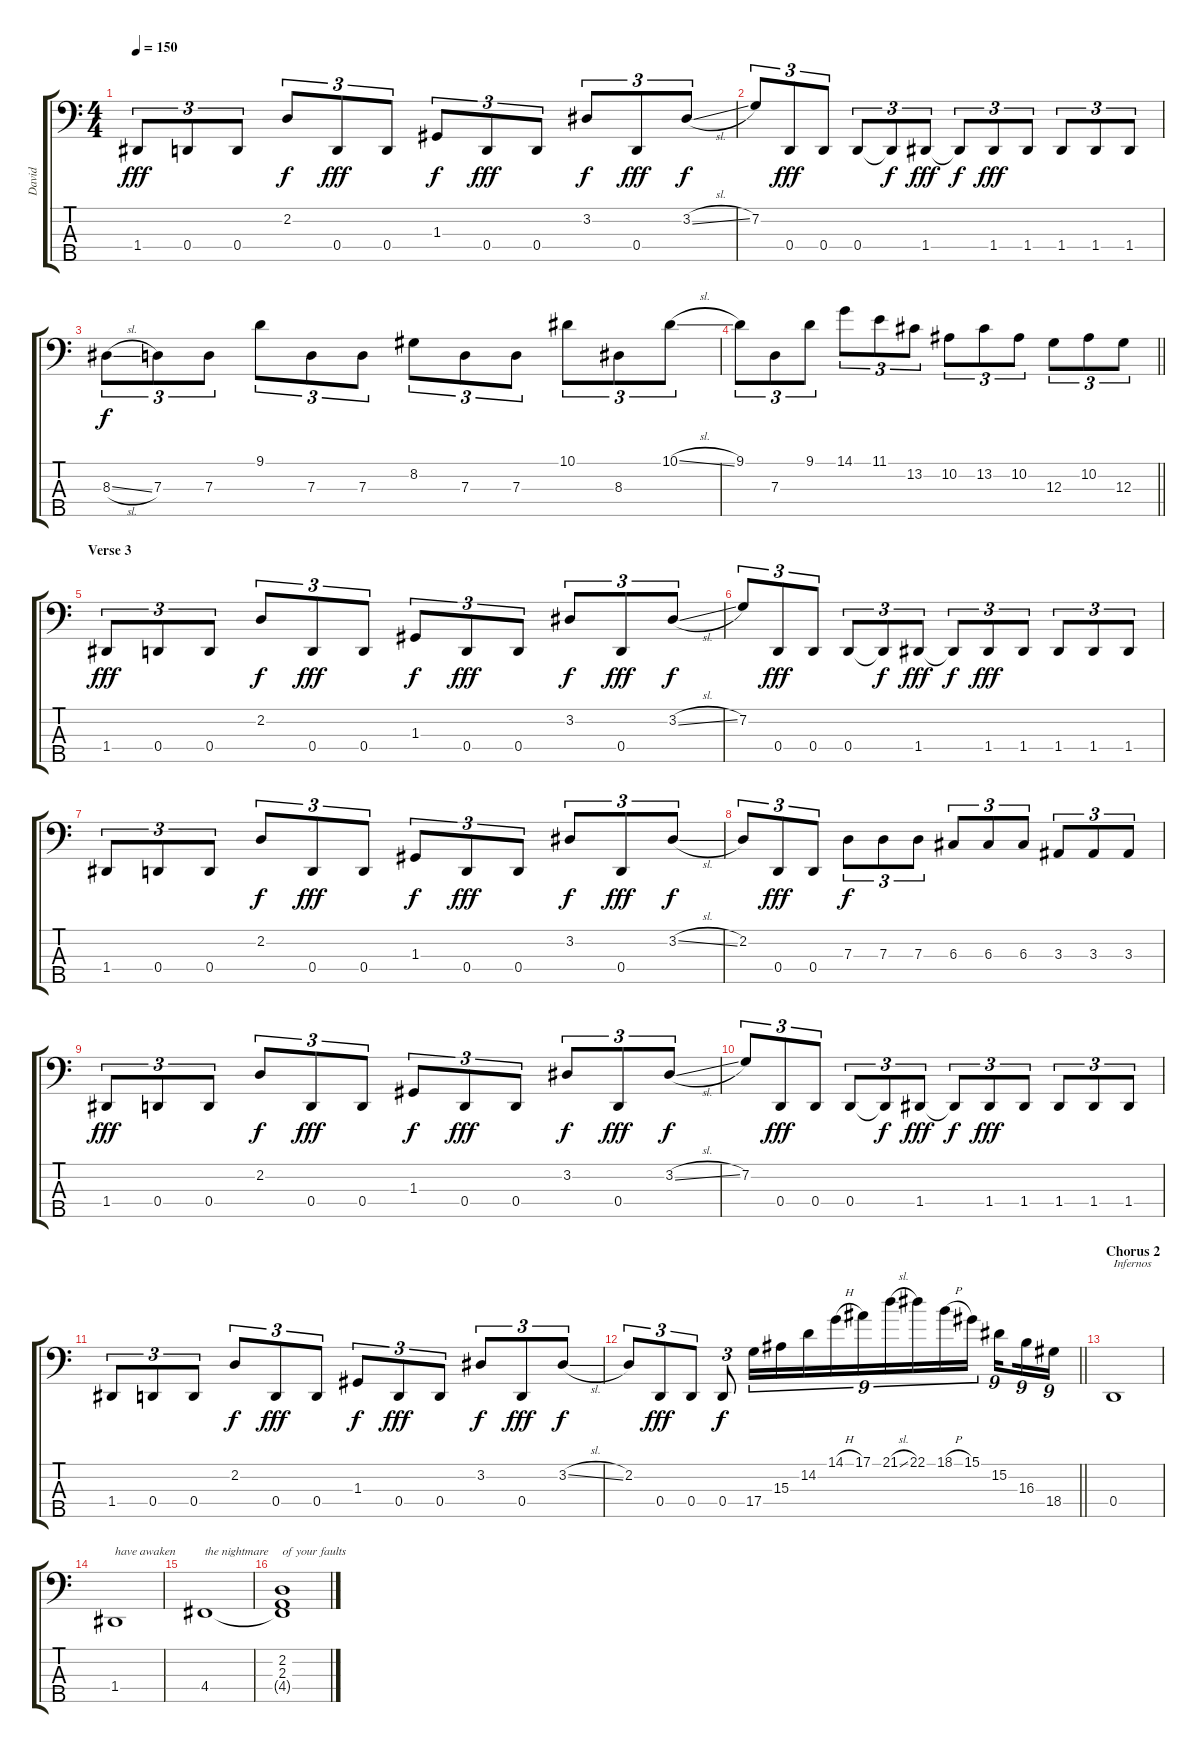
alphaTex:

\track ("David" "David") {instrument slapbass1}
\staff {score tabs}
\tuning (F2 C2 G1 D1 A0) {hide}
\ts (4 4)
\tempo 150
\clef f4
\ks c
1.4.8{tu (3 2) dy fff} 0.4.8{tu (3 2)} 0.4.8{tu (3 2)} 2.2.8{tu (3 2) dy f} 0.4.8{tu (3 2) dy fff} 0.4.8{tu (3 2)} 1.3.8{tu (3 2) dy f} 0.4.8{tu (3 2) dy fff} 0.4.8{tu (3 2)} 3.2.8{tu (3 2) dy f} 0.4.8{tu (3 2) dy fff} 3.2{sl}.8{tu (3 2) dy f} |
7.2.8{tu (3 2)} 0.4.8{tu (3 2) dy fff} 0.4.8{tu (3 2)} 0.4.8{tu (3 2)} 0.4{t}.8{tu (3 2) dy f} 1.4.8{tu (3 2) dy fff} 1.4{t}.8{tu (3 2) dy f} 1.4.8{tu (3 2) dy fff} 1.4.8{tu (3 2)} 1.4.8{tu (3 2)} 1.4.8{tu (3 2)} 1.4.8{tu (3 2)} |
8.3{sl}.8{tu (3 2) dy f} 7.3.8{tu (3 2)} 7.3.8{tu (3 2)} 9.1.8{tu (3 2)} 7.3.8{tu (3 2)} 7.3.8{tu (3 2)} 8.2.8{tu (3 2)} 7.3.8{tu (3 2)} 7.3.8{tu (3 2)} 10.1.8{tu (3 2)} 8.3.8{tu (3 2)} 10.1{sl}.8{tu (3 2)} |
\barLineRight lightlight
9.1.8{tu (3 2)} 7.3.8{tu (3 2)} 9.1.8{tu (3 2)} 14.1.8{tu (3 2)} 11.1.8{tu (3 2)} 13.2.8{tu (3 2)} 10.2.8{tu (3 2)} 13.2.8{tu (3 2)} 10.2.8{tu (3 2)} 12.3.8{tu (3 2)} 10.2.8{tu (3 2)} 12.3.8{tu (3 2)} |
\section ("" "Verse 3")
1.4.8{tu (3 2) dy fff} 0.4.8{tu (3 2)} 0.4.8{tu (3 2)} 2.2.8{tu (3 2) dy f} 0.4.8{tu (3 2) dy fff} 0.4.8{tu (3 2)} 1.3.8{tu (3 2) dy f} 0.4.8{tu (3 2) dy fff} 0.4.8{tu (3 2)} 3.2.8{tu (3 2) dy f} 0.4.8{tu (3 2) dy fff} 3.2{sl}.8{tu (3 2) dy f} |
7.2.8{tu (3 2)} 0.4.8{tu (3 2) dy fff} 0.4.8{tu (3 2)} 0.4.8{tu (3 2)} 0.4{t}.8{tu (3 2) dy f} 1.4.8{tu (3 2) dy fff} 1.4{t}.8{tu (3 2) dy f} 1.4.8{tu (3 2) dy fff} 1.4.8{tu (3 2)} 1.4.8{tu (3 2)} 1.4.8{tu (3 2)} 1.4.8{tu (3 2)} |
1.4.8{tu (3 2)} 0.4.8{tu (3 2)} 0.4.8{tu (3 2)} 2.2.8{tu (3 2) dy f} 0.4.8{tu (3 2) dy fff} 0.4.8{tu (3 2)} 1.3.8{tu (3 2) dy f} 0.4.8{tu (3 2) dy fff} 0.4.8{tu (3 2)} 3.2.8{tu (3 2) dy f} 0.4.8{tu (3 2) dy fff} 3.2{sl}.8{tu (3 2) dy f} |
2.2.8{tu (3 2)} 0.4.8{tu (3 2) dy fff} 0.4.8{tu (3 2)} 7.3.8{tu (3 2) dy f} 7.3.8{tu (3 2)} 7.3.8{tu (3 2)} 6.3.8{tu (3 2)} 6.3.8{tu (3 2)} 6.3.8{tu (3 2)} 3.3.8{tu (3 2)} 3.3.8{tu (3 2)} 3.3.8{tu (3 2)} |
1.4.8{tu (3 2) dy fff} 0.4.8{tu (3 2)} 0.4.8{tu (3 2)} 2.2.8{tu (3 2) dy f} 0.4.8{tu (3 2) dy fff} 0.4.8{tu (3 2)} 1.3.8{tu (3 2) dy f} 0.4.8{tu (3 2) dy fff} 0.4.8{tu (3 2)} 3.2.8{tu (3 2) dy f} 0.4.8{tu (3 2) dy fff} 3.2{sl}.8{tu (3 2) dy f} |
7.2.8{tu (3 2)} 0.4.8{tu (3 2) dy fff} 0.4.8{tu (3 2)} 0.4.8{tu (3 2)} 0.4{t}.8{tu (3 2) dy f} 1.4.8{tu (3 2) dy fff} 1.4{t}.8{tu (3 2) dy f} 1.4.8{tu (3 2) dy fff} 1.4.8{tu (3 2)} 1.4.8{tu (3 2)} 1.4.8{tu (3 2)} 1.4.8{tu (3 2)} |
1.4.8{tu (3 2)} 0.4.8{tu (3 2)} 0.4.8{tu (3 2)} 2.2.8{tu (3 2) dy f} 0.4.8{tu (3 2) dy fff} 0.4.8{tu (3 2)} 1.3.8{tu (3 2) dy f} 0.4.8{tu (3 2) dy fff} 0.4.8{tu (3 2)} 3.2.8{tu (3 2) dy f} 0.4.8{tu (3 2) dy fff} 3.2{sl}.8{tu (3 2) dy f} |
\barLineRight lightlight
2.2.8{tu (3 2)} 0.4.8{tu (3 2) dy fff} 0.4.8{tu (3 2)} 0.4.8{tu (3 2) dy f} 17.4.16{tu (9 8)} 15.3.16{tu (9 8)} 14.2.16{tu (9 8)} 14.1{h}.16{tu (9 8)} 17.1.16{tu (9 8)} 21.1{sl}.16{tu (9 8)} 22.1.16{tu (9 8)} 18.1{h}.16{tu (9 8)} 15.1.16{tu (9 8)} 15.2.16{tu (9 8) beam splitsecondary} 16.3.16{tu (9 8)} 18.4.16{tu (9 8)} |
\section ("" "Chorus 2")
0.4.1{txt "Infernos"} |
1.4.1{txt "have awaken"} |
4.4.1{txt "the nightmare"} |
(2.2 2.3 4.4{t}).1{txt "of your faults"}
